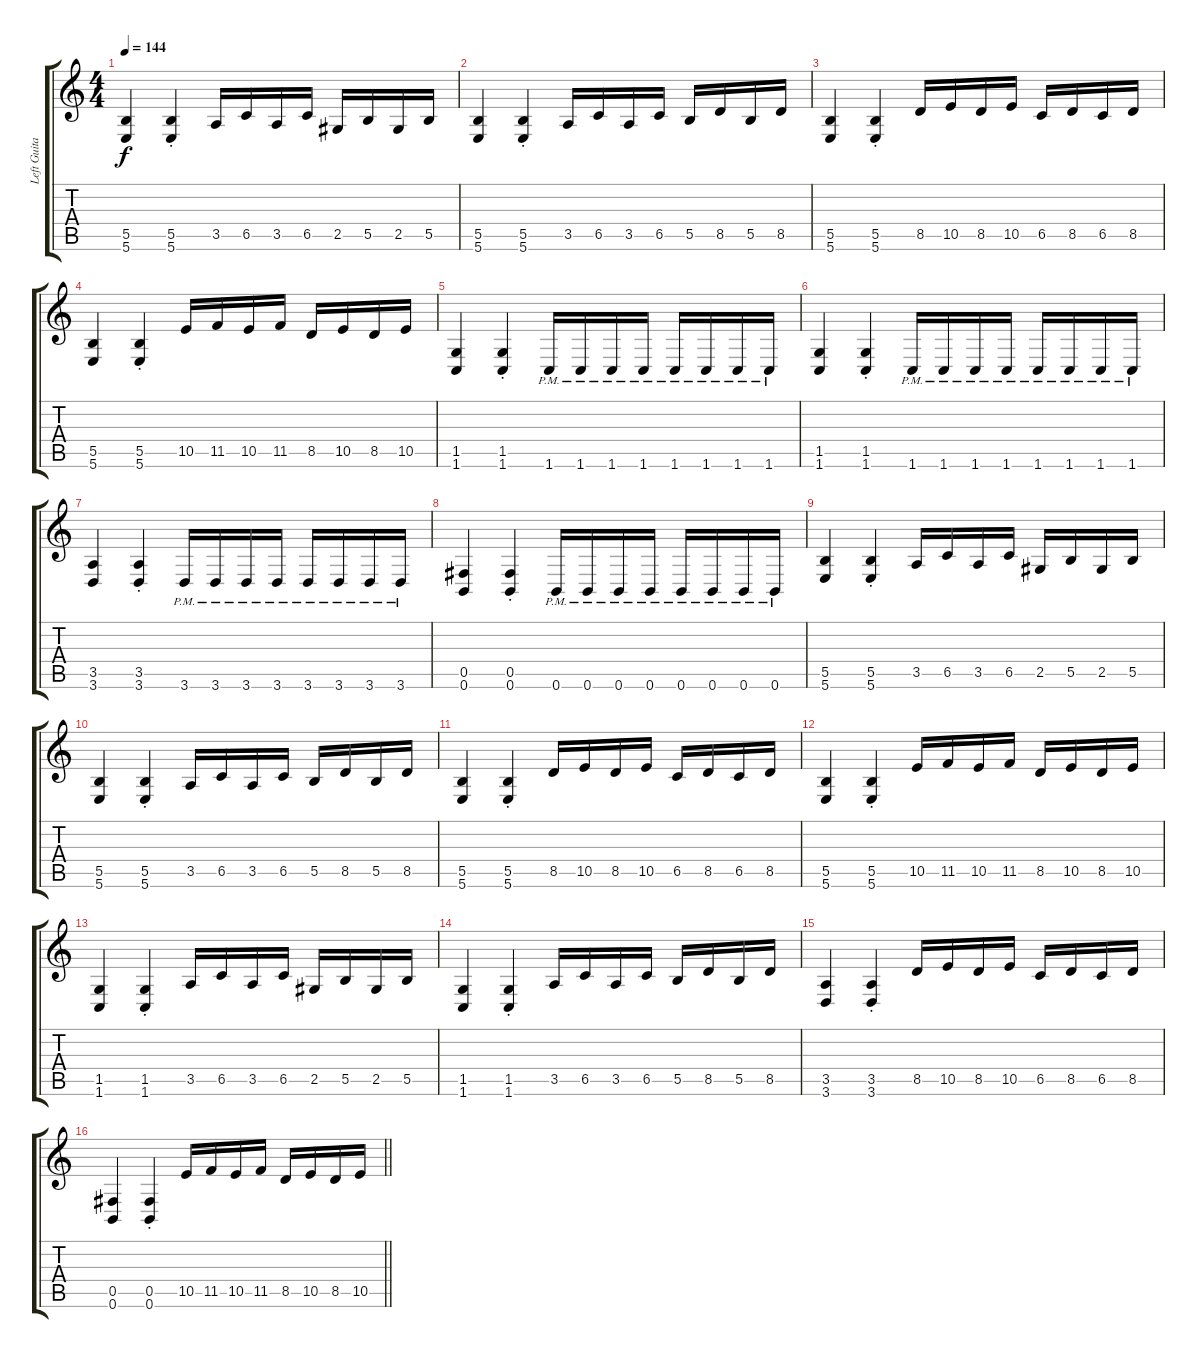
\track ("Left Guitar" "Left Guita") {instrument distortionguitar}
\staff {score tabs}
\tuning (Db4 Ab3 E3 B2 Gb2 B1) {hide}
\ts (4 4)
\tempo 144
\clef g2
\ks c
(5.5 5.6).4{dy f} (5.5{st} 5.6{st}).4 3.5.16 6.5.16 3.5.16 6.5.16 2.5.16 5.5.16 2.5.16 5.5.16 |
(5.5 5.6).4 (5.5{st} 5.6{st}).4 3.5.16 6.5.16 3.5.16 6.5.16 5.5.16 8.5.16 5.5.16 8.5.16 |
(5.5 5.6).4 (5.5{st} 5.6{st}).4 8.5.16 10.5.16 8.5.16 10.5.16 6.5.16 8.5.16 6.5.16 8.5.16 |
(5.5 5.6).4 (5.5{st} 5.6{st}).4 10.5.16 11.5.16 10.5.16 11.5.16 8.5.16 10.5.16 8.5.16 10.5.16 |
(1.5 1.6).4 (1.5{st} 1.6{st}).4 1.6{pm}.16 1.6{pm}.16 1.6{pm}.16 1.6{pm}.16 1.6{pm}.16 1.6{pm}.16 1.6{pm}.16 1.6{pm}.16 |
(1.5 1.6).4 (1.5{st} 1.6{st}).4 1.6{pm}.16 1.6{pm}.16 1.6{pm}.16 1.6{pm}.16 1.6{pm}.16 1.6{pm}.16 1.6{pm}.16 1.6{pm}.16 |
(3.5 3.6).4 (3.5{st} 3.6{st}).4 3.6{pm}.16 3.6{pm}.16 3.6{pm}.16 3.6{pm}.16 3.6{pm}.16 3.6{pm}.16 3.6{pm}.16 3.6{pm}.16 |
(0.5 0.6).4 (0.5{st} 0.6{st}).4 0.6{pm}.16 0.6{pm}.16 0.6{pm}.16 0.6{pm}.16 0.6{pm}.16 0.6{pm}.16 0.6{pm}.16 0.6{pm}.16 |
(5.5 5.6).4 (5.5{st} 5.6{st}).4 3.5.16 6.5.16 3.5.16 6.5.16 2.5.16 5.5.16 2.5.16 5.5.16 |
(5.5 5.6).4 (5.5{st} 5.6{st}).4 3.5.16 6.5.16 3.5.16 6.5.16 5.5.16 8.5.16 5.5.16 8.5.16 |
(5.5 5.6).4 (5.5{st} 5.6{st}).4 8.5.16 10.5.16 8.5.16 10.5.16 6.5.16 8.5.16 6.5.16 8.5.16 |
(5.5 5.6).4 (5.5{st} 5.6{st}).4 10.5.16 11.5.16 10.5.16 11.5.16 8.5.16 10.5.16 8.5.16 10.5.16 |
(1.5 1.6).4 (1.5{st} 1.6{st}).4 3.5.16 6.5.16 3.5.16 6.5.16 2.5.16 5.5.16 2.5.16 5.5.16 |
(1.5 1.6).4 (1.5{st} 1.6{st}).4 3.5.16 6.5.16 3.5.16 6.5.16 5.5.16 8.5.16 5.5.16 8.5.16 |
(3.5 3.6).4 (3.5{st} 3.6{st}).4 8.5.16 10.5.16 8.5.16 10.5.16 6.5.16 8.5.16 6.5.16 8.5.16 |
\barLineRight lightlight
(0.5 0.6).4 (0.5{st} 0.6{st}).4 10.5.16 11.5.16 10.5.16 11.5.16 8.5.16 10.5.16 8.5.16 10.5.16
